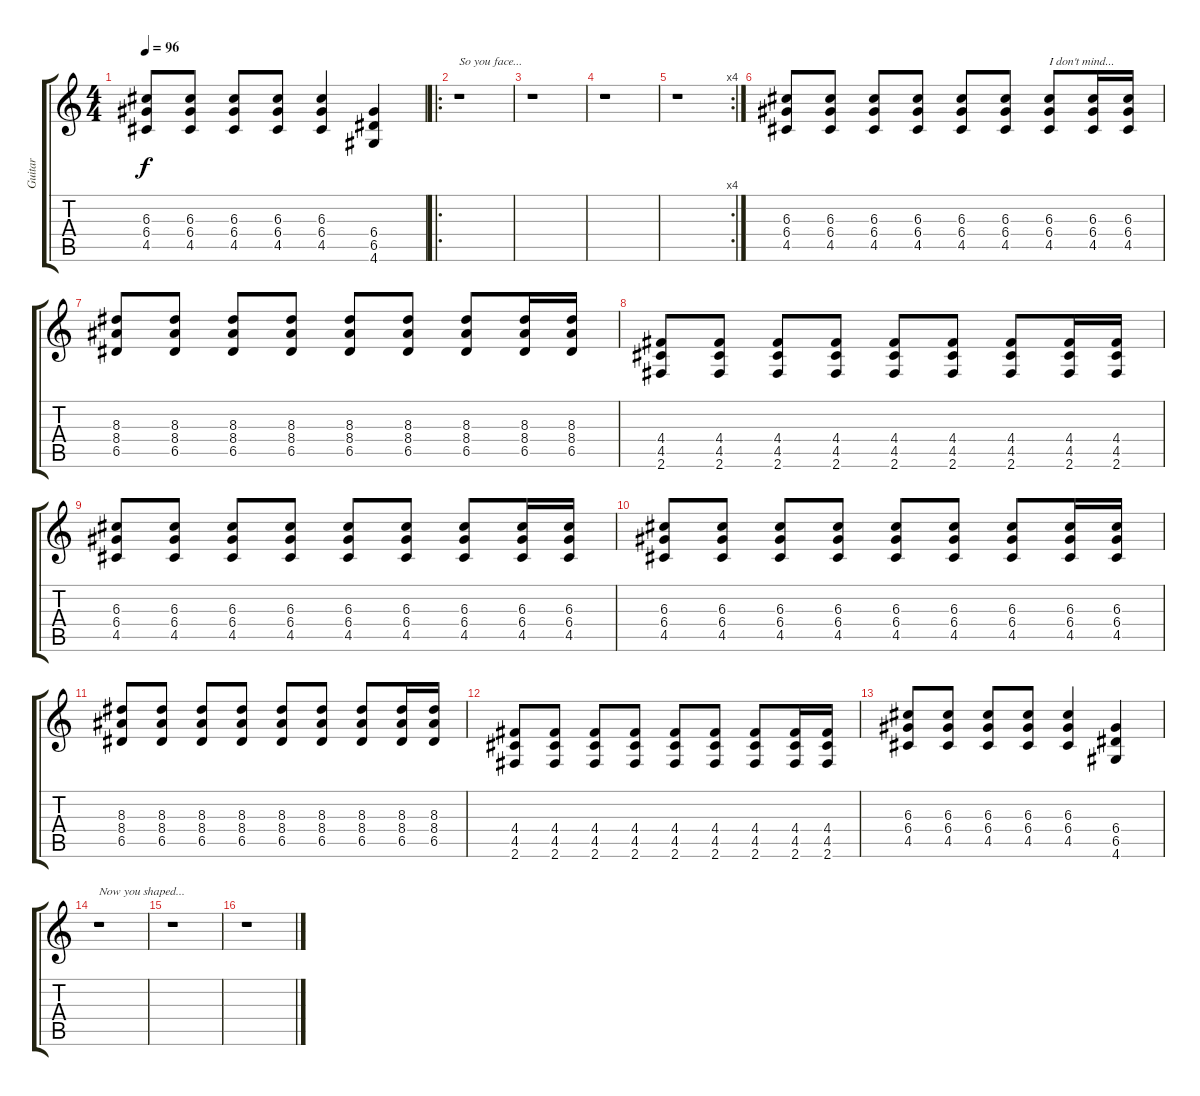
\track ("Guitar" "Guitar") {instrument distortionguitar}
\staff {score tabs}
\tuning (E4 B3 G3 D3 A2 E2) {hide}
\ts (4 4)
\tempo 96
\clef g2
\ks c
(6.3 6.4 4.5).8{dy f} (6.3 6.4 4.5).8 (6.3 6.4 4.5).8 (6.3 6.4 4.5).8 (6.3 6.4 4.5).4 (6.4 6.5 4.6).4 |
\ro
r.1{txt "So you face..."} |
r.1 |
r.1 |
\rc 4
r.1 |
(6.3 6.4 4.5).8 (6.3 6.4 4.5).8 (6.3 6.4 4.5).8 (6.3 6.4 4.5).8 (6.3 6.4 4.5).8 (6.3 6.4 4.5).8 (6.3 6.4 4.5).8{txt "I don't mind..."} (6.3 6.4 4.5).16 (6.3 6.4 4.5).16 |
(8.3 8.4 6.5).8 (8.3 8.4 6.5).8 (8.3 8.4 6.5).8 (8.3 8.4 6.5).8 (8.3 8.4 6.5).8 (8.3 8.4 6.5).8 (8.3 8.4 6.5).8 (8.3 8.4 6.5).16 (8.3 8.4 6.5).16 |
(4.4 4.5 2.6).8 (4.4 4.5 2.6).8 (4.4 4.5 2.6).8 (4.4 4.5 2.6).8 (4.4 4.5 2.6).8 (4.4 4.5 2.6).8 (4.4 4.5 2.6).8 (4.4 4.5 2.6).16 (4.4 4.5 2.6).16 |
(6.3 6.4 4.5).8 (6.3 6.4 4.5).8 (6.3 6.4 4.5).8 (6.3 6.4 4.5).8 (6.3 6.4 4.5).8 (6.3 6.4 4.5).8 (6.3 6.4 4.5).8 (6.3 6.4 4.5).16 (6.3 6.4 4.5).16 |
(6.3 6.4 4.5).8 (6.3 6.4 4.5).8 (6.3 6.4 4.5).8 (6.3 6.4 4.5).8 (6.3 6.4 4.5).8 (6.3 6.4 4.5).8 (6.3 6.4 4.5).8 (6.3 6.4 4.5).16 (6.3 6.4 4.5).16 |
(8.3 8.4 6.5).8 (8.3 8.4 6.5).8 (8.3 8.4 6.5).8 (8.3 8.4 6.5).8 (8.3 8.4 6.5).8 (8.3 8.4 6.5).8 (8.3 8.4 6.5).8 (8.3 8.4 6.5).16 (8.3 8.4 6.5).16 |
(4.4 4.5 2.6).8 (4.4 4.5 2.6).8 (4.4 4.5 2.6).8 (4.4 4.5 2.6).8 (4.4 4.5 2.6).8 (4.4 4.5 2.6).8 (4.4 4.5 2.6).8 (4.4 4.5 2.6).16 (4.4 4.5 2.6).16 |
(6.3 6.4 4.5).8 (6.3 6.4 4.5).8 (6.3 6.4 4.5).8 (6.3 6.4 4.5).8 (6.3 6.4 4.5).4 (6.4 6.5 4.6).4 |
r.1{txt "Now you shaped..."} |
r.1 |
r.1
